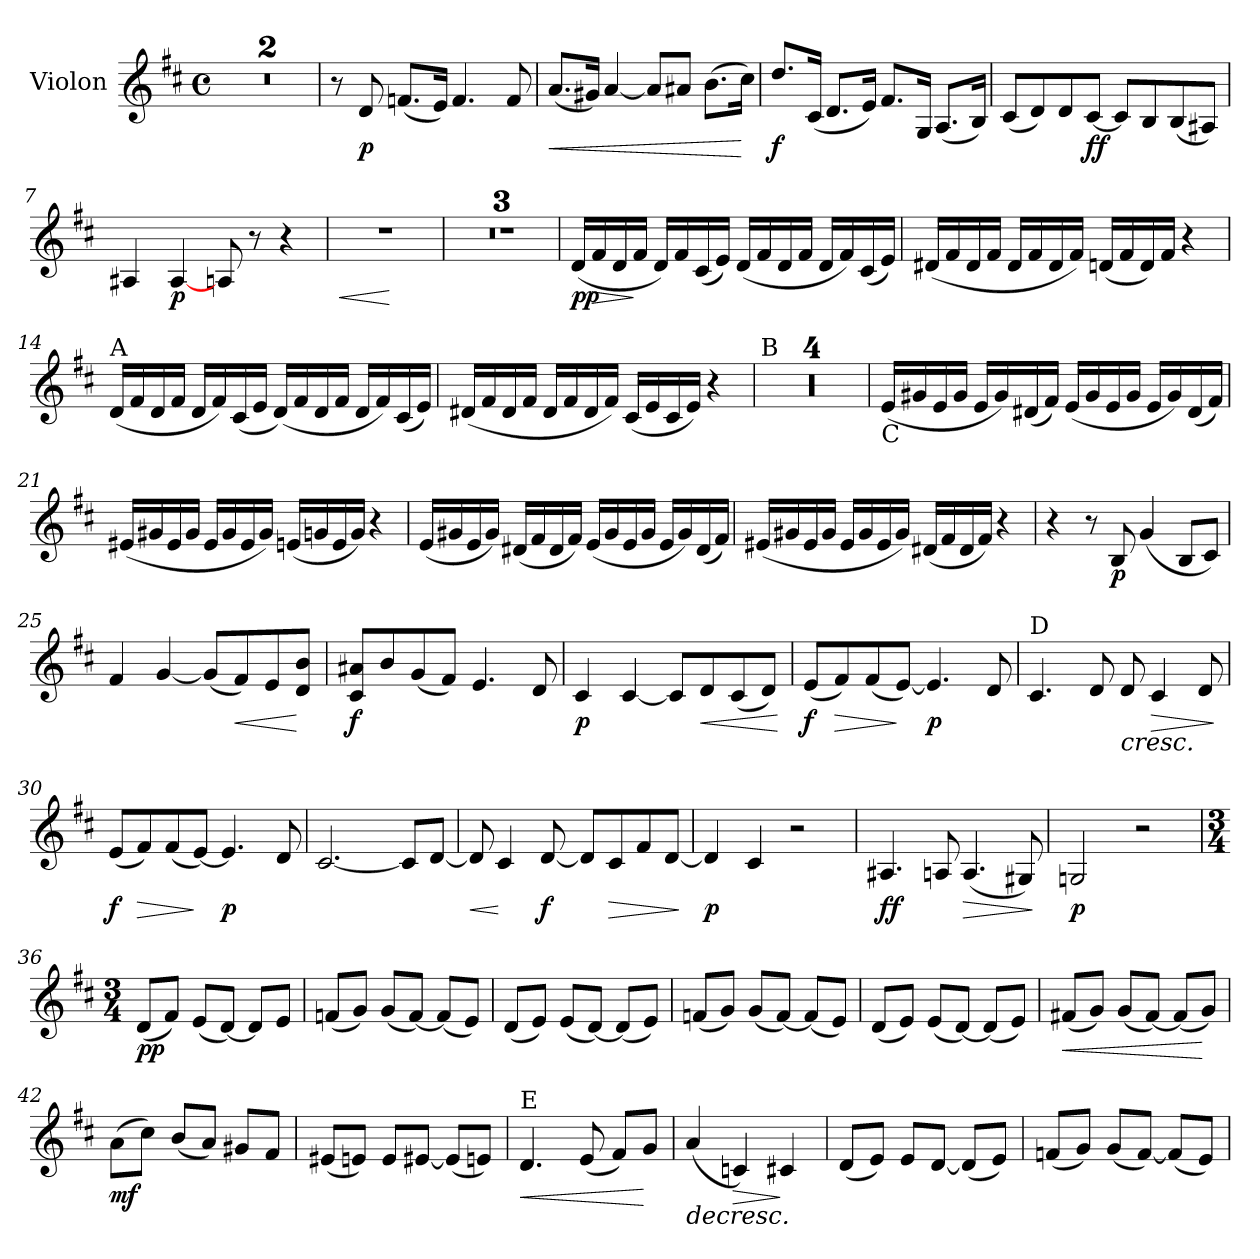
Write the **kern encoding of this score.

**kern	**dynam
*part1	*part1
*staff1	*staff1
*I"Violon	*
*clefG2	*
*k[f#c#]	*
*b:	*
*M4/4	*
*met(c)	*
=1	=1
1r	.
=2	=2
1r	.
!!LO:LB:g=z
=3	=3
8r	.
!	!LO:DY:b
8d/	p
(<8.fn/L	.
16e/Jk)	.
4.f/	.
8f/	.
=4	=4
!	!LO:HP:b
(<8.a/L	<
16g#X/Jk)	.
[4a/	.
8a/L]	.
8a#X/J	.
(>8.b\L	.
16cc#\Jk)	[
=5	=5
!	!LO:DY:b
8.dd/L	f
(<16c#/Jk	.
8.d/L	.
16e/Jk)	.
8.f#/L	.
16G/Jk	.
(<8.A/L	.
16B/Jk)	.
!!LO:LB:g=z
=6	=6
(<8c#/L	.
8d/)	.
8d/	.
!	!LO:DY:b
[8c#/J	ff
8c#/L]	.
8B/	.
(<8B/	.
8A#X/J)	.
=7	=7
4A#X/	.
!	!LO:DY:b
[4A#/	p
8A/	.
8r	.
4r	.
!!LO:LB:g=z
=8	=8
!	!LO:HP:b
1r	<
.	[
=9	=9
1r	.
=10	=10
1r	.
=11	=11
1r	.
=12	=12
!	!LO:DY:b
(<16d/LL	pp
!	!LO:HP:b
16f#/	>
16d/	.
16f#/JJ	]
16d/LL)	.
16f#/	.
(<16c#/	.
16e/JJ)	.
(<16d/LL	.
16f#/	.
16d/	.
16f#/JJ	.
16d/LL	.
16f#/)	.
(<16c#/	.
16e/JJ)	.
!!LO:LB:g=z
=13	=13
(<16d#X/LL	.
16f#/	.
16d#/	.
16f#/JJ	.
16d#/LL	.
16f#/	.
16d#/	.
16f#/JJ)	.
(<16dn/LL	.
16f#/	.
16d/)	.
16f#/JJ	.
4r	.
=14	=14
!LO:TX:a:t=A	!
(<16d/LL	.
16f#/	.
16d/	.
16f#/JJ	.
16d/LL	.
16f#/)	.
(<16c#/	.
16e/JJ	.
(<16d/LL)	.
16f#/	.
16d/	.
16f#/JJ	.
16d/LL	.
16f#/)	.
(<16c#/	.
16e/JJ)	.
=15	=15
(<16d#X/LL	.
16f#/	.
16d#/	.
16f#/JJ	.
16d#/LL	.
16f#/	.
16d#/	.
16f#/JJ)	.
(<16c#/LL	.
16e/	.
16c#/	.
16e/JJ)	.
4r	.
!!LO:LB:g=z
=16	=16
!LO:TX:a:t=B	!
1r	.
=17	=17
1r	.
=18	=18
1r	.
=19	=19
1r	.
!!LO:LB:g=z
=20	=20
!LO:TX:b:t=C	!
(<16e/LL	.
16g#X/	.
16e/	.
16g#/JJ	.
16e/LL	.
16g#/)	.
(<16d#X/	.
16f#/JJ)	.
(<16e/LL	.
16g#/	.
16e/	.
16g#/JJ	.
16e/LL	.
16g#/)	.
(<16d#/	.
16f#/JJ)	.
=21	=21
(<16e#X/LL	.
16g#X/	.
16e#/	.
16g#/JJ	.
16e#/LL	.
16g#/	.
16e#/	.
16g#/JJ)	.
(<16en/LL	.
16gn/	.
16e/	.
16g/JJ)	.
4r	.
!!LO:LB:g=z
=22	=22
(<16e/LL	.
16g#X/	.
16e/	.
16g#/JJ)	.
(<16d#X/LL	.
16f#/	.
16d#/	.
16f#/JJ)	.
(<16e/LL	.
16g#/	.
16e/	.
16g#/JJ	.
16e/LL	.
16g#/)	.
(<16d#/	.
16f#/JJ)	.
=23	=23
(<16e#X/LL	.
16g#X/	.
16e#/	.
16g#/JJ	.
16e#/LL	.
16g#/	.
16e#/	.
16g#/JJ)	.
(<16d#X/LL	.
16f#/	.
16d#/	.
16f#/JJ)	.
4r	.
=24	=24
4r	.
8r	.
!	!LO:DY:b
8B/	p
(<4g/	.
8B/L	.
8c#/J)	.
!!LO:LB:g=z
=25	=25
4f#/	.
[4g/	.
(<8g/L]	.
!	!LO:HP:b
8f#/)	<
8e/	.
8d/ 8b/J	[
=26	=26
!	!LO:DY:b
8c#/ 8a#X/L	f
8b/	.
(<8g/	.
8f#/J)	.
4.e/	.
8d/	.
=27	=27
!	!LO:DY:b
4c#/	p
[4c#/	.
8c#/L]	.
!	!LO:HP:b
8d/	<
(<8c#/	.
8d/J)	.
.	[
!!LO:LB:g=z
=28	=28
!	!LO:DY:b
(<8e/L	f
!	!LO:HP:b
8f#/)	>
(<8f#/	.
[8e/J)	]
!	!LO:DY:b
4.e/]	p
8d/	.
=29	=29
!LO:TX:a:t=D	!
4.c#/	.
8d/	.
!	!LO:HP:b
8d/	<
!	!LO:HP:b
4c#/	>
8d/	[
.	]
=30	=30
!	!LO:DY:b
(<8e/L	f
!	!LO:HP:b
8f#/)	>
(<8f#/	.
[8e/J)	]
!	!LO:DY:b
4.e/]	p
8d/	.
!!LO:LB:g=z
=31	=31
[2.c#/	.
8c#/L]	.
[8d/J	.
=32	=32
!	!LO:HP:b
8d/]	<
4c#/	[
!	!LO:DY:b
[8d/	f
8d/L]	.
!	!LO:HP:b
8c#/	>
8f#/	.
[8d/J	.
.	]
=33	=33
!	!LO:DY:b
4d/]	p
4c#/	.
2r	.
!!LO:PB:g=z
=34	=34
!	!LO:DY:b
4.A#X/	ff
8An/	.
!	!LO:HP:b
(<4.A/	>
8G#X/)	.
.	]
=35	=35
!	!LO:DY:b
2Gn/	p
2r	.
=36	=36
*M3/4	*
!	!LO:DY:b
(<8d/L	pp
8f#/J)	.
(<8e/L	.
[8d/J)	.
8d/L]	.
8e/J	.
!!LO:LB:g=z
=37	=37
(<8fn/L	.
8g/J)	.
(<8g/L	.
[8f/J)	.
(<8f/L]	.
8e/J)	.
=38	=38
(<8d/L	.
8e/J)	.
(<8e/L	.
[8d/J)	.
(<8d/L]	.
8e/J)	.
=39	=39
(<8fn/L	.
8g/J)	.
(<8g/L	.
[8f/J)	.
(<8f/L]	.
8e/J)	.
!!LO:LB:g=z
=40	=40
(<8d/L	.
8e/J)	.
(<8e/L	.
[8d/J)	.
(<8d/L]	.
8e/J)	.
=41	=41
!	!LO:HP:b
(<8f#X/L	<
8g/J)	.
(<8g/L	.
[8f#/J)	.
(<8f#/L]	.
8g/J)	[
=42	=42
!	!LO:DY:b
(>8a\L	mf
8cc#\J)	.
(<8b/L	.
8a/J)	.
8g#X/L	.
8f#/J	.
!!LO:LB:g=z
=43	=43
(<8e#X/L	.
8en/J)	.
8e/L	.
[8e#X/J	.
(<8e#/L]	.
8en/J)	.
=44	=44
!LO:TX:a:t=E	!
!	!LO:HP:b
4.d/	<
(<8e/	.
8f#/L)	.
8g/J	[
=45	=45
!	!LO:HP:b
(<4a/	>
!	!LO:HP:b
4cn/)	>
4c#X/	]
.	]
!!LO:LB:g=z
=46	=46
(<8d/L	.
8e/J)	.
8e/L	.
[8d/J	.
(<8d/L]	.
8e/J)	.
=47	=47
(<8fn/L	.
8g/J)	.
(<8g/L	.
[8f/J)	.
(<8f/L]	.
8e/J)	.
=	=
*-	*-
